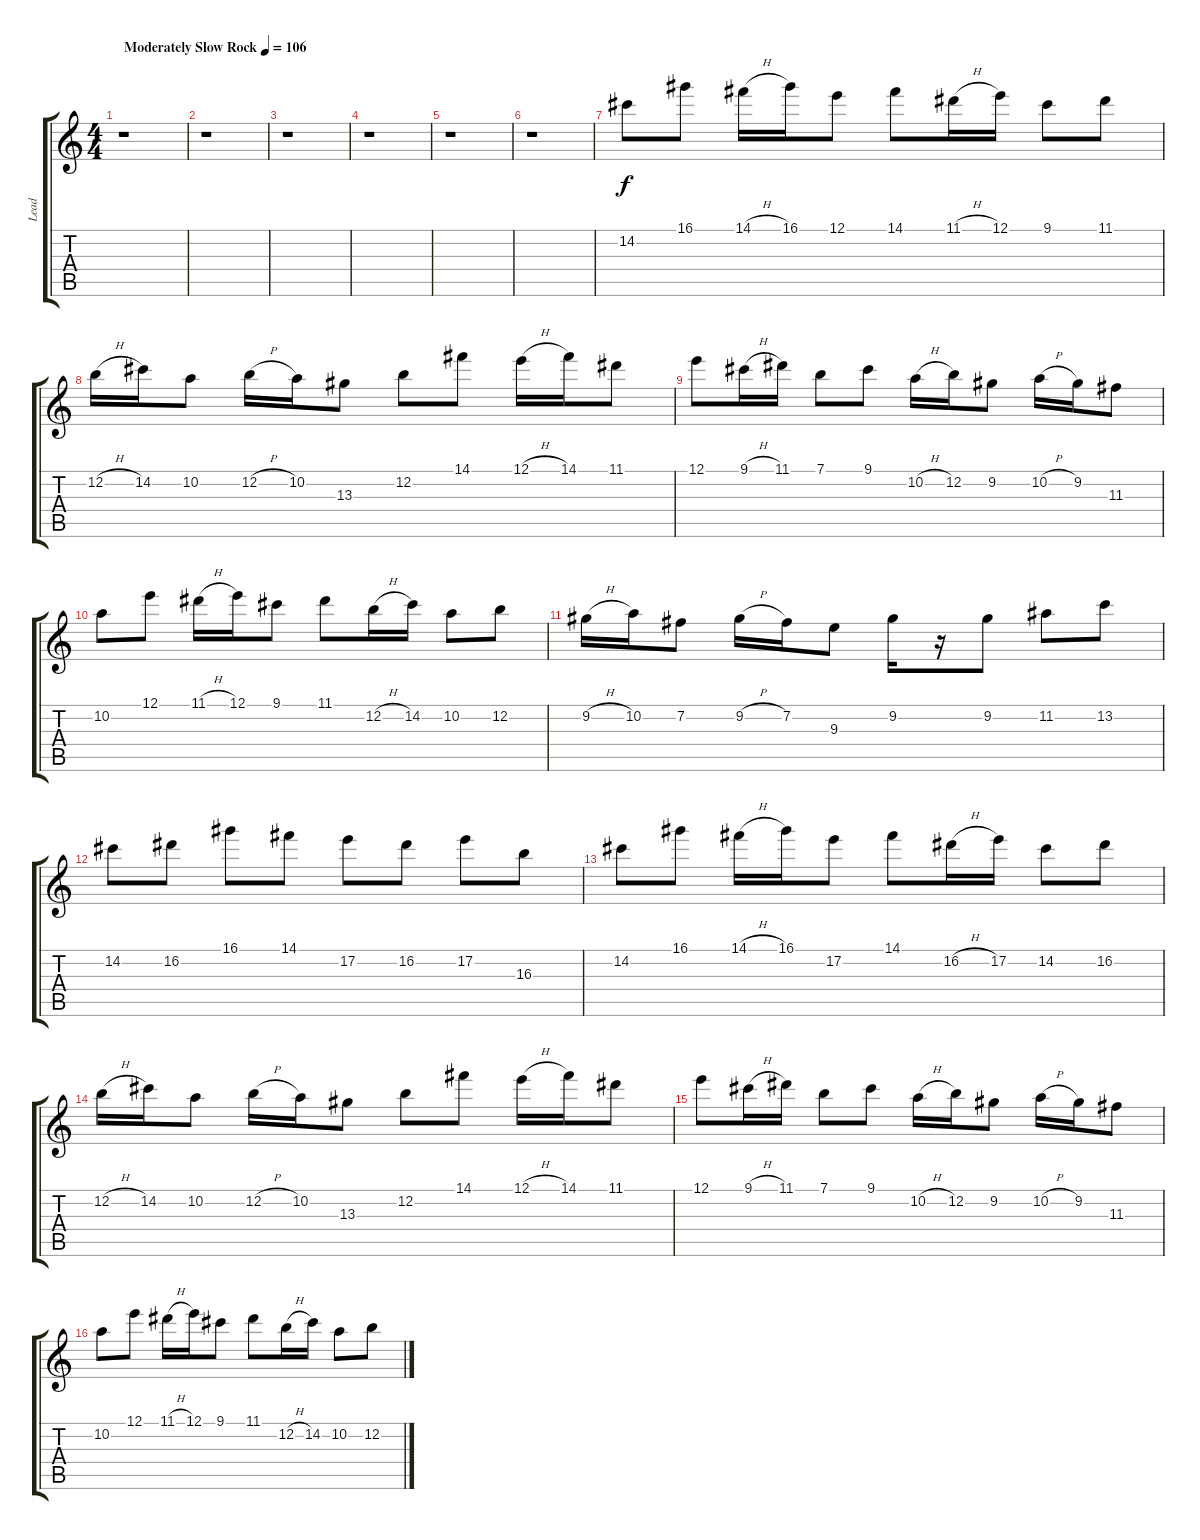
\track ("Lead" "Lead") {instrument distortionguitar}
\staff {score tabs}
\tuning (E4 B3 G3 D3 A2 E2) {hide}
\ts (4 4)
\tempo (106 "Moderately Slow Rock")
\clef g2
\ks c
r.1{dy f instrument distortionguitar} |
r.1 |
r.1 |
r.1 |
r.1 |
r.1 |
14.2.8 16.1.8 14.1{h}.16 16.1.16 12.1.8 14.1.8 11.1{h}.16 12.1.16 9.1.8 11.1.8 |
12.2{h}.16 14.2.16 10.2.8 12.2{h}.16 10.2.16 13.3.8 12.2.8 14.1.8 12.1{h}.16 14.1.16 11.1.8 |
12.1.8 9.1{h}.16 11.1.16 7.1.8 9.1.8 10.2{h}.16 12.2.16 9.2.8 10.2{h}.16 9.2.16 11.3.8 |
10.2.8 12.1.8 11.1{h}.16 12.1.16 9.1.8 11.1.8 12.2{h}.16 14.2.16 10.2.8 12.2.8 |
9.2{h}.16 10.2.16 7.2.8 9.2{h}.16 7.2.16 9.3.8 9.2.16 r.16 9.2.8 11.2.8 13.2.8 |
14.2.8 16.2.8 16.1.8 14.1.8 17.2.8 16.2.8 17.2.8 16.3.8 |
14.2.8 16.1.8 14.1{h}.16 16.1.16 17.2.8 14.1.8 16.2{h}.16 17.2.16 14.2.8 16.2.8 |
12.2{h}.16 14.2.16 10.2.8 12.2{h}.16 10.2.16 13.3.8 12.2.8 14.1.8 12.1{h}.16 14.1.16 11.1.8 |
12.1.8 9.1{h}.16 11.1.16 7.1.8 9.1.8 10.2{h}.16 12.2.16 9.2.8 10.2{h}.16 9.2.16 11.3.8 |
10.2.8 12.1.8 11.1{h}.16 12.1.16 9.1.8 11.1.8 12.2{h}.16 14.2.16 10.2.8 12.2.8
